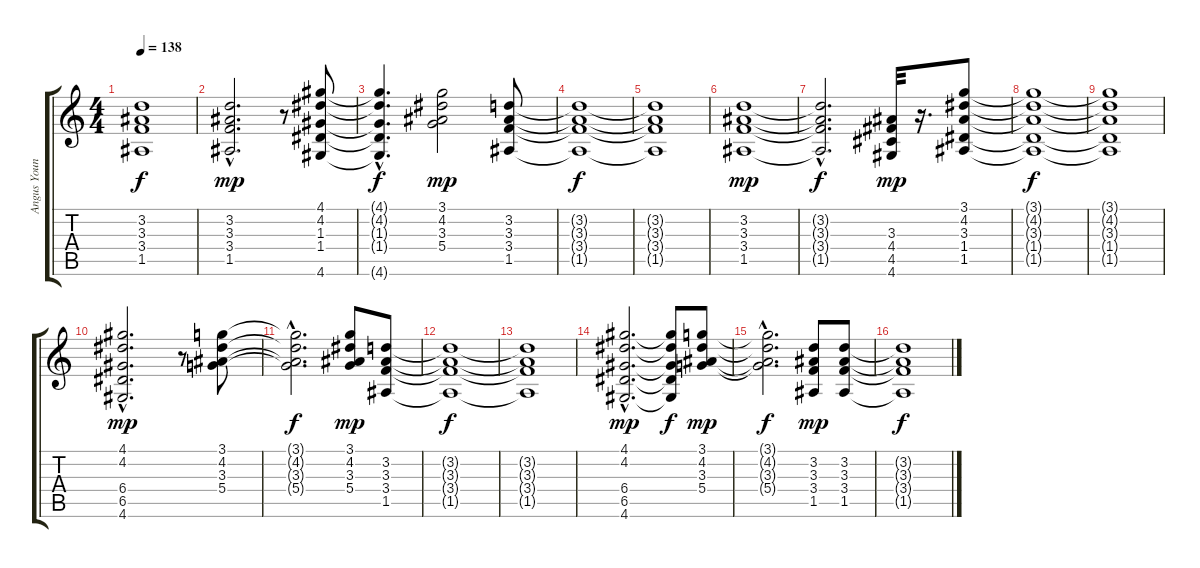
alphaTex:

\track ("Angus Young" "Angus Youn") {instrument distortionguitar}
\staff {score tabs}
\tuning (E4 B3 G3 D3 A2 E2) {hide}
\ts (4 4)
\tempo 138
\clef g2
\ks c
(3.2{t} 3.3{t} 3.4{t} 1.5{t}).1{dy f} |
(3.2{hac} 3.3{hac} 3.4{hac} 1.5{hac}).2{d dy mp} r.8 (4.1 4.2 1.3 1.4 4.6).8 |
(4.1{hac t} 4.2{hac t} 1.3{hac t} 1.4{hac t} 4.6{hac t}).4{d dy f} (3.1 4.2 3.3 5.4).2{dy mp} (3.2 3.3 3.4 1.5).8 |
(3.2{t} 3.3{t} 3.4{t} 1.5{t}).1{dy f} |
(3.2{t} 3.3{t} 3.4{t} 1.5{t}).1 |
(3.2 3.3 3.4 1.5).1{dy mp} |
(3.2{hac t} 3.3{hac t} 3.4{hac t} 1.5{hac t}).2{d dy f} (3.3 4.4 4.5 4.6).32{dy mp} r.16{d} (3.1 4.2 3.3 1.4 1.5).8 |
(3.1{t} 4.2{t} 3.3{t} 1.4{t} 1.5{t}).1{dy f} |
(3.1{t} 4.2{t} 3.3{t} 1.4{t} 1.5{t}).1 |
(4.1{hac} 4.2{hac} 6.4{hac} 6.5{hac} 4.6{hac}).2{d dy mp} r.8 (3.1 4.2 3.3 5.4).8 |
(3.1{hac t} 4.2{hac t} 3.3{hac t} 5.4{hac t}).2{d dy f} (3.1 4.2 3.3 5.4).8{dy mp} (3.2 3.3 3.4 1.5).8 |
(3.2{t} 3.3{t} 3.4{t} 1.5{t}).1{dy f} |
(3.2{t} 3.3{t} 3.4{t} 1.5{t}).1 |
(4.1{hac} 4.2{hac} 6.4{hac} 6.5{hac} 4.6{hac}).2{d dy mp} (4.1{t} 4.2{t} 6.4{t} 6.5{t} 4.6{t}).8{dy f} (3.1 4.2 3.3 5.4).8{dy mp} |
(3.1{hac t} 4.2{hac t} 3.3{hac t} 5.4{hac t}).2{d dy f} (3.2 3.3 3.4 1.5).8{dy mp} (3.2 3.3 3.4 1.5).8 |
(3.2{t} 3.3{t} 3.4{t} 1.5{t}).1{dy f}
